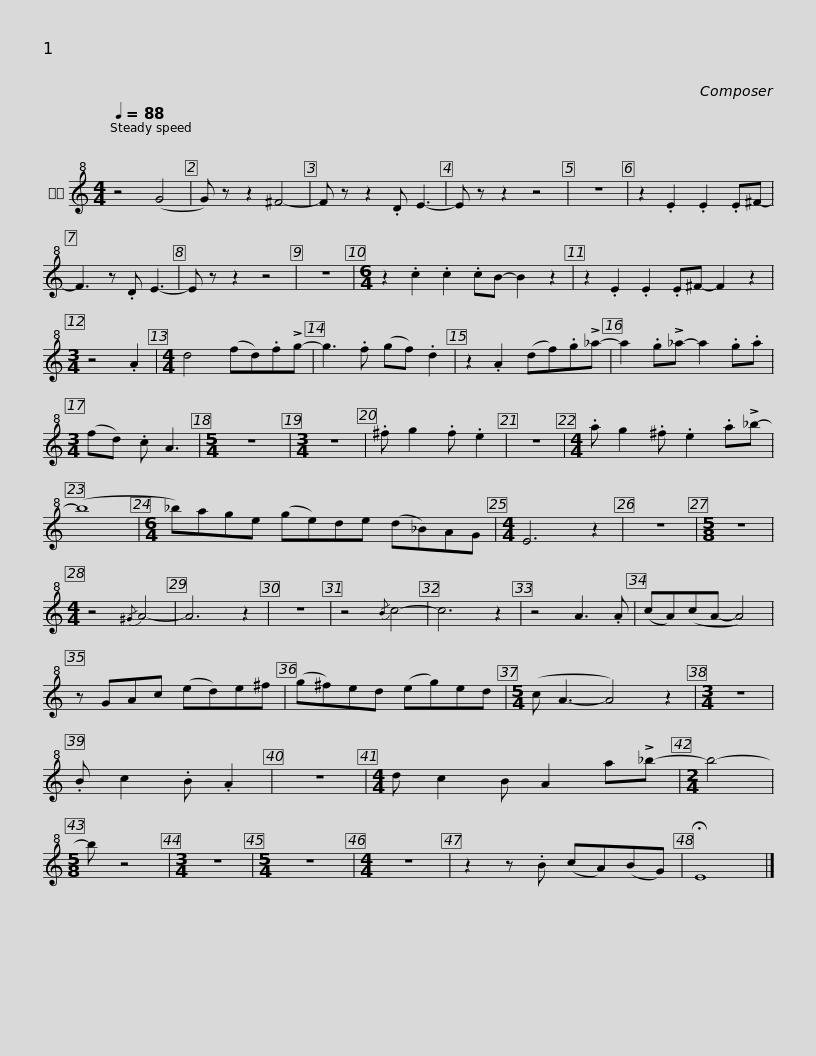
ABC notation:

X:1
L:1/8
Q:1/4=88
M:4/4
I:linebreak $
K:C
V:1 treble+8
V:1
 z4 (G4 | G) z z2 ^F4- | F z z2 .D E3- | E z z2 z4 |$ z8 | %5
 z2 .E2 .E2 .E^F- | F3 z .D E3- | E z z2 z4 |$ z8 |[M:6/4] z2 .c2 .c2 .cB- B2 z2 | %10
 z2 .E2 .E2 .E^F- F2 z2 |[M:3/4] z4 .A2 |$[M:4/4] d4 (fd).f!>!g- | g3 .f (gf) .d2 | z2 .A2 (df).g!>!_a- | %15
 a2 .g!>!_a- a2 .g.a |$[M:3/4] (fd) .c A3 |[M:5/4] z10 |[M:3/4] z6 | .^f g2 .f .e2 | %20
 z6 |$[M:4/4] .a g2 .^f .e2 .a!>!_b- | (b8 |[M:6/4] _b)age (ge)de (d_B)AG |[M:4/4] E6 z2 |$ %25
 z8 |[M:5/8] z5 |[M:4/4] z4{/^G} A4- | A6 z2 | z8 |$ %30
 z4{/B} c4- | c6 z2 | z4 A3 .A | (cA)(cA- A4) | z GAc (ed)e^f |$ %35
 (g^f)ed (eg)ed |[M:5/4] (c A3- A4) z2 |[M:3/4] z6 | .B c2 .B .A2 |$ z6 | %40
[M:4/4] d c2 B A2 a!>!_b- |[M:2/4] b4- |[M:5/8] b z4 |$[M:3/4] z6 |[M:5/4] z10 | %45
[M:4/4] z8 | z2 z .B (cA)(BG) | !fermata!E8 |] %48
